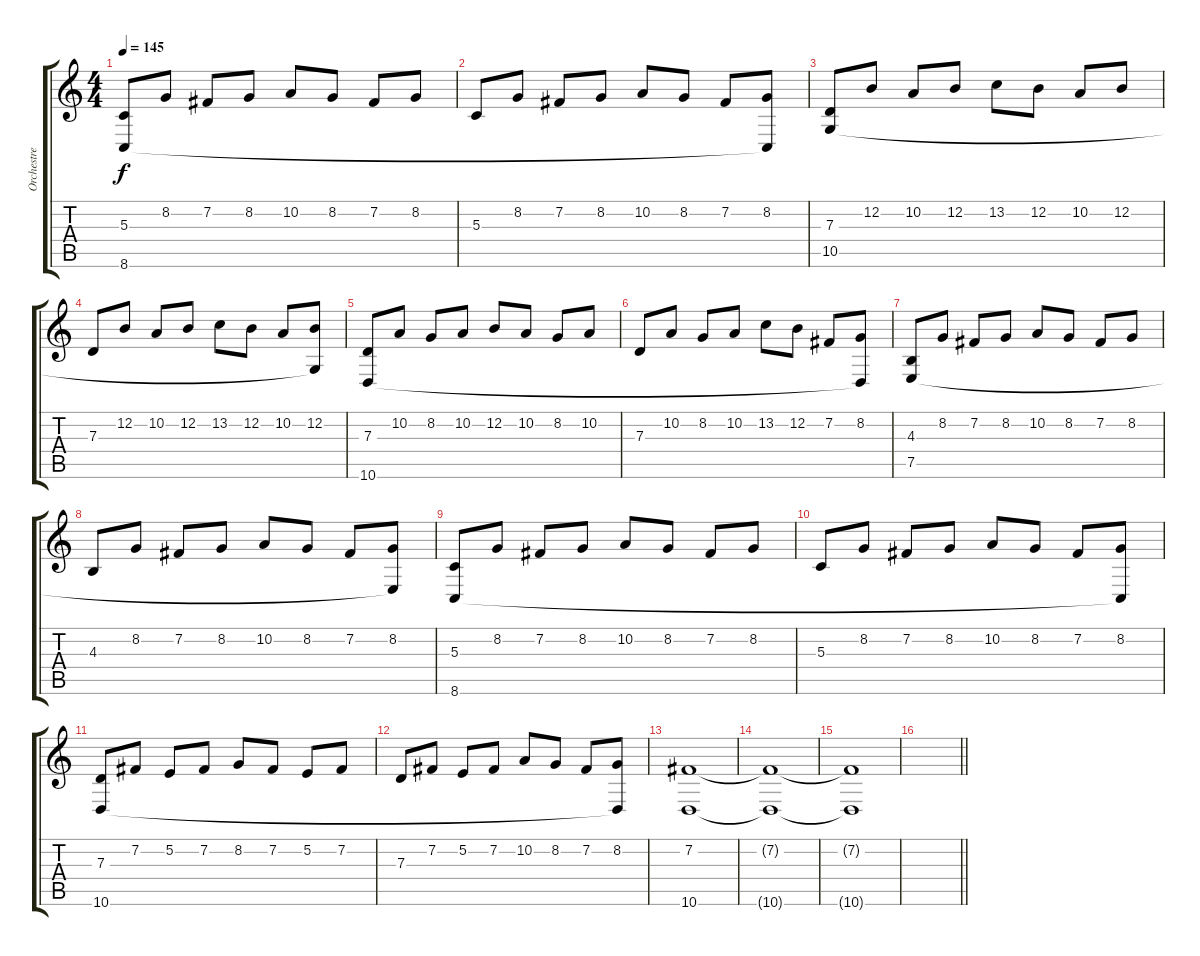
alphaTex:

\track ("Orchestre 1" "Orchestre ") {instrument stringensemble1}
\staff {score tabs}
\tuning (E4 B3 G3 D3 A2 E2) {hide}
\ts (4 4)
\tempo 145
\clef g2
\ks c
(5.3 8.6).8{dy f} 8.2.8 7.2.8 8.2.8 10.2.8 8.2.8 7.2.8 8.2.8 |
5.3.8 8.2.8 7.2.8 8.2.8 10.2.8 8.2.8 7.2.8 (8.2 8.6{t}).8 |
(7.3 10.5).8 12.2.8 10.2.8 12.2.8 13.2.8 12.2.8 10.2.8 12.2.8 |
7.3.8 12.2.8 10.2.8 12.2.8 13.2.8 12.2.8 10.2.8 (12.2 10.5{t}).8 |
(7.3 10.6).8 10.2.8 8.2.8 10.2.8 12.2.8 10.2.8 8.2.8 10.2.8 |
7.3.8 10.2.8 8.2.8 10.2.8 13.2.8 12.2.8 7.2.8 (8.2 10.6{t}).8 |
(4.3 7.5).8 8.2.8 7.2.8 8.2.8 10.2.8 8.2.8 7.2.8 8.2.8 |
4.3.8 8.2.8 7.2.8 8.2.8 10.2.8 8.2.8 7.2.8 (8.2 7.5{t}).8 |
(5.3 8.6).8 8.2.8 7.2.8 8.2.8 10.2.8 8.2.8 7.2.8 8.2.8 |
5.3.8 8.2.8 7.2.8 8.2.8 10.2.8 8.2.8 7.2.8 (8.2 8.6{t}).8 |
(7.3 10.6).8 7.2.8 5.2.8 7.2.8 8.2.8 7.2.8 5.2.8 7.2.8 |
7.3.8 7.2.8 5.2.8 7.2.8 10.2.8 8.2.8 7.2.8 (8.2 10.6{t}).8 |
(7.2 10.6).1 |
(7.2{t} 10.6{t}).1 |
(7.2{t} 10.6{t}).1 |
\barLineRight lightlight
